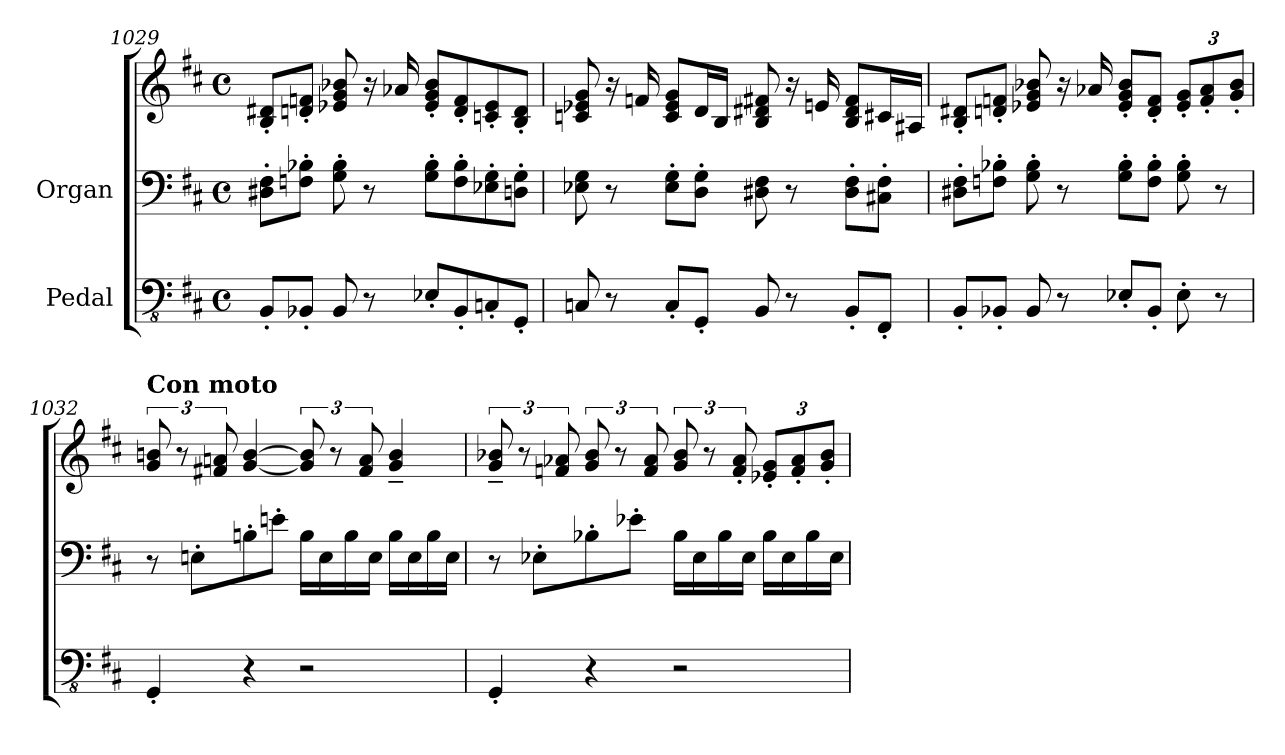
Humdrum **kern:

**kern	**kern	**kern
*part2	*part1	*part1
*staff3	*staff2	*staff1
*I"Pedal	*I"Organ	*
!!LO:LB:g=z
*clefFv4	*clefF4	*clefG2
*k[f#c#]	*k[f#c#]	*k[f#c#]
*M4/4	*M4/4	*M4/4
*met(c)	*met(c)	*met(c)
=1029	=1029	=1029
8BBB'/L	8D#X\' 8F#\'L	8B/' 8d#X/'L
8BBB-X'/J	8Fn\' 8B-X\'J	8dn/' 8fn/'J
8BBB-/	8G\' 8B-\'	8e-X/ 8g/ 8b-X/
8r	8r	16r
.	.	16a-X/
8EE-X'/L	8G\' 8B-\'L	8e-/' 8g/' 8b-/'L
8BBB-'/	8F\' 8B-\'	8d/' 8f/'
8CCn'/	8E-X\' 8G\'	8cn/' 8e-/'
8GGG'/J	8Dn\' 8G\'J	8B/' 8d/'J
=1030	=1030	=1030
8CCn/	8E-X\ 8G\	8cn/ 8e-X/ 8g/
8r	8r	16r
.	.	16fn/
8CC'/L	8E-\' 8G\'L	8c/ 8e-/ 8g/L
8GGG'/J	8D\' 8G\'J	16d/L
.	.	16B/JJ
8BBB/	8D#X\ 8F#\	8B/ 8d#X/ 8f#X/
8r	8r	16r
.	.	16en/
8BBB'/L	8D#\' 8F#\'L	8B/ 8d#/ 8f#/L
8FFF#'/J	8C#X\' 8F#\'J	16c#X/L
.	.	16A#X/JJ
=1031	=1031	=1031
8BBB'/L	8D#X\' 8F#\'L	8B/' 8d#X/'L
8BBB-X'/J	8Fn\' 8B-X\'J	8dn/' 8fn/'J
8BBB-/	8G\' 8B-\'	8e-X/ 8g/ 8b-X/
8r	8r	16r
.	.	16a-X/
8EE-X'/L	8G\' 8B-\'L	8e-/' 8g/' 8b-/'L
8BBB-'/J	8F\' 8B-\'J	8d/' 8f/'J
*	*	*Xbrackettup
8EE-'\	8G\' 8B-\'	12e-/' 12g/'L
.	.	12f/' 12a-/'
8r	8r	.
.	.	12g/' 12b-/'J
!!LO:LB:g=z
=1032	=1032	=1032
*	*	*brackettup
*	*	*MM160
!	!	!LO:TX:a:B:t=Con moto
4GGG'/	8r	12g/ 12bn/
.	.	12r
.	8En'\L	.
.	.	12f#X/ 12an/
4r	8Bn'\	[4g/ [4b/
.	8en'\J	.
2r	16B\LL	12g/] 12b/]
.	16E\	.
.	.	12r
.	16B\	.
.	.	12f#/ 12a/
.	16E\JJ	.
.	16B\LL	4g/~ 4b/~
.	16E\	.
.	16B\	.
.	16E\JJ	.
=1033	=1033	=1033
4GGG'/	8r	12g/~ 12b-X/~
.	.	12r
.	8E-X'\L	.
.	.	12fn/ 12a-X/
4r	8B-X'\	12g/ 12b-/
.	.	12r
.	8e-X'\J	.
.	.	12f/ 12a-/
2r	16B-\LL	12g/ 12b-/
.	16E-\	.
.	.	12r
.	16B-\	.
.	.	12f/' 12a-/'
.	16E-\JJ	.
*	*	*Xbrackettup
.	16B-\LL	12e-X/' 12g/'L
.	16E-\	.
.	.	12f/' 12a-/'
.	16B-\	.
.	.	12g/' 12b-/'J
.	16E-\JJ	.
=	=	=
*-	*-	*-
